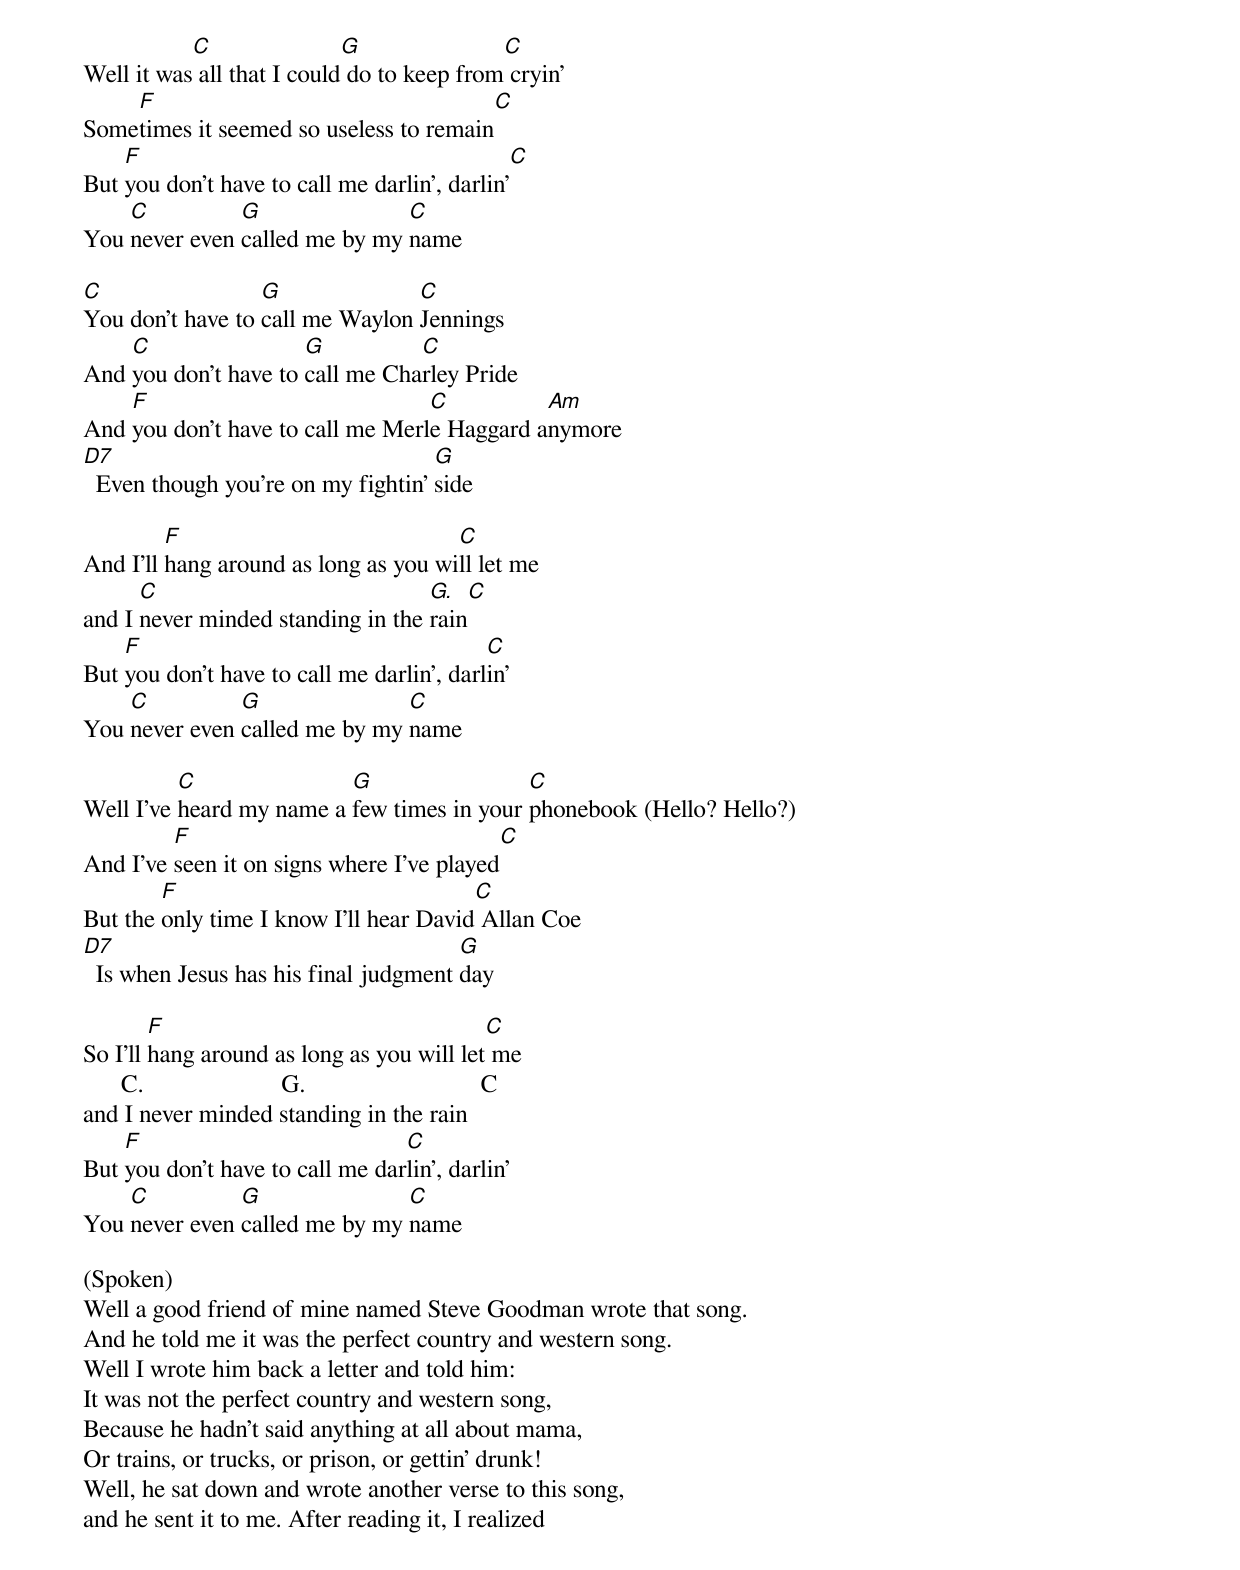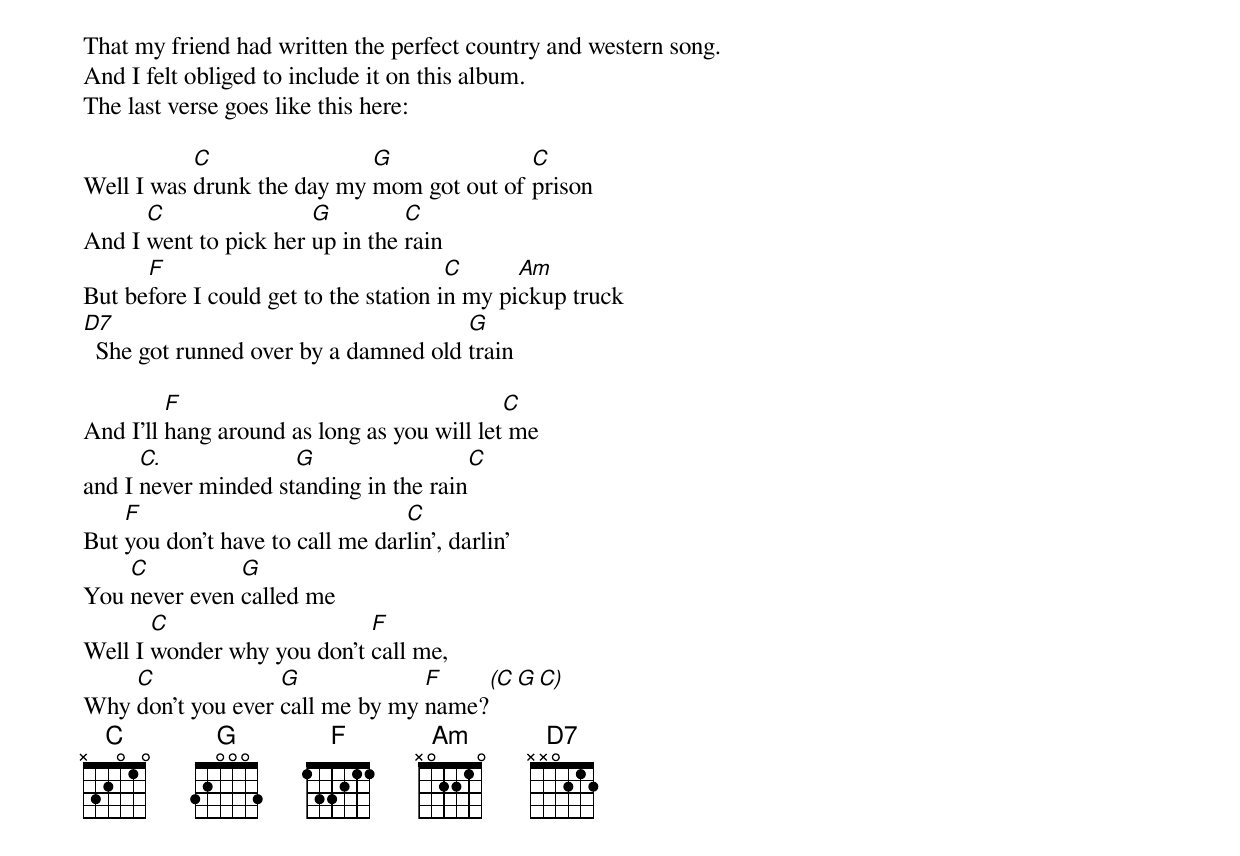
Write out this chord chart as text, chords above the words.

           C                G               C
Well it was all that I could do to keep from cryin'
    F                                                          C
Sometimes it seemed so useless to remain
    F                                                C
But you don't have to call me darlin', darlin'
    C          G               C
You never even called me by my name

C                 G              C
You don't have to call me Waylon Jennings
    C                 G          C
And you don't have to call me Charley Pride
    F                             C          Am
And you don't have to call me Merle Haggard anymore
D7                                  G
  Even though you're on my fightin' side

         F                            C
And I'll hang around as long as you will let me
      C                            G.                      C
and I never minded standing in the rain
    F                                      C
But you don't have to call me darlin', darlin'
    C          G               C
You never even called me by my name

          C               G                 C
Well I've heard my name a few times in your phonebook (Hello? Hello?)
         F                                            C
And I've seen it on signs where I've played
        F                               C
But the only time I know I'll hear David Allan Coe
D7                                     G
  Is when Jesus has his final judgment day

        F                                  C
So I'll hang around as long as you will let me
      C.                      G.                            C
and I never minded standing in the rain
    F                            C
But you don't have to call me darlin', darlin'
    C          G               C
You never even called me by my name

(Spoken)
Well a good friend of mine named Steve Goodman wrote that song.
And he told me it was the perfect country and western song.
Well I wrote him back a letter and told him:
It was not the perfect country and western song,
Because he hadn't said anything at all about mama,
Or trains, or trucks, or prison, or gettin' drunk!
Well, he sat down and wrote another verse to this song,
and he sent it to me. After reading it, I realized
That my friend had written the perfect country and western song.
And I felt obliged to include it on this album.
The last verse goes like this here:

           C                G              C
Well I was drunk the day my mom got out of prison
      C                G         C
And I went to pick her up in the rain
      F                                C      Am
But before I could get to the station in my pickup truck
D7                                    G
  She got runned over by a damned old train

         F                                  C
And I'll hang around as long as you will let me
      C.             G                  C
and I never minded standing in the rain
    F                            C
But you don't have to call me darlin', darlin'
    C          G
You never even called me
       C                    F
Well I wonder why you don't call me,
    C              G             F     (C G C)
Why don't you ever call me by my name?
